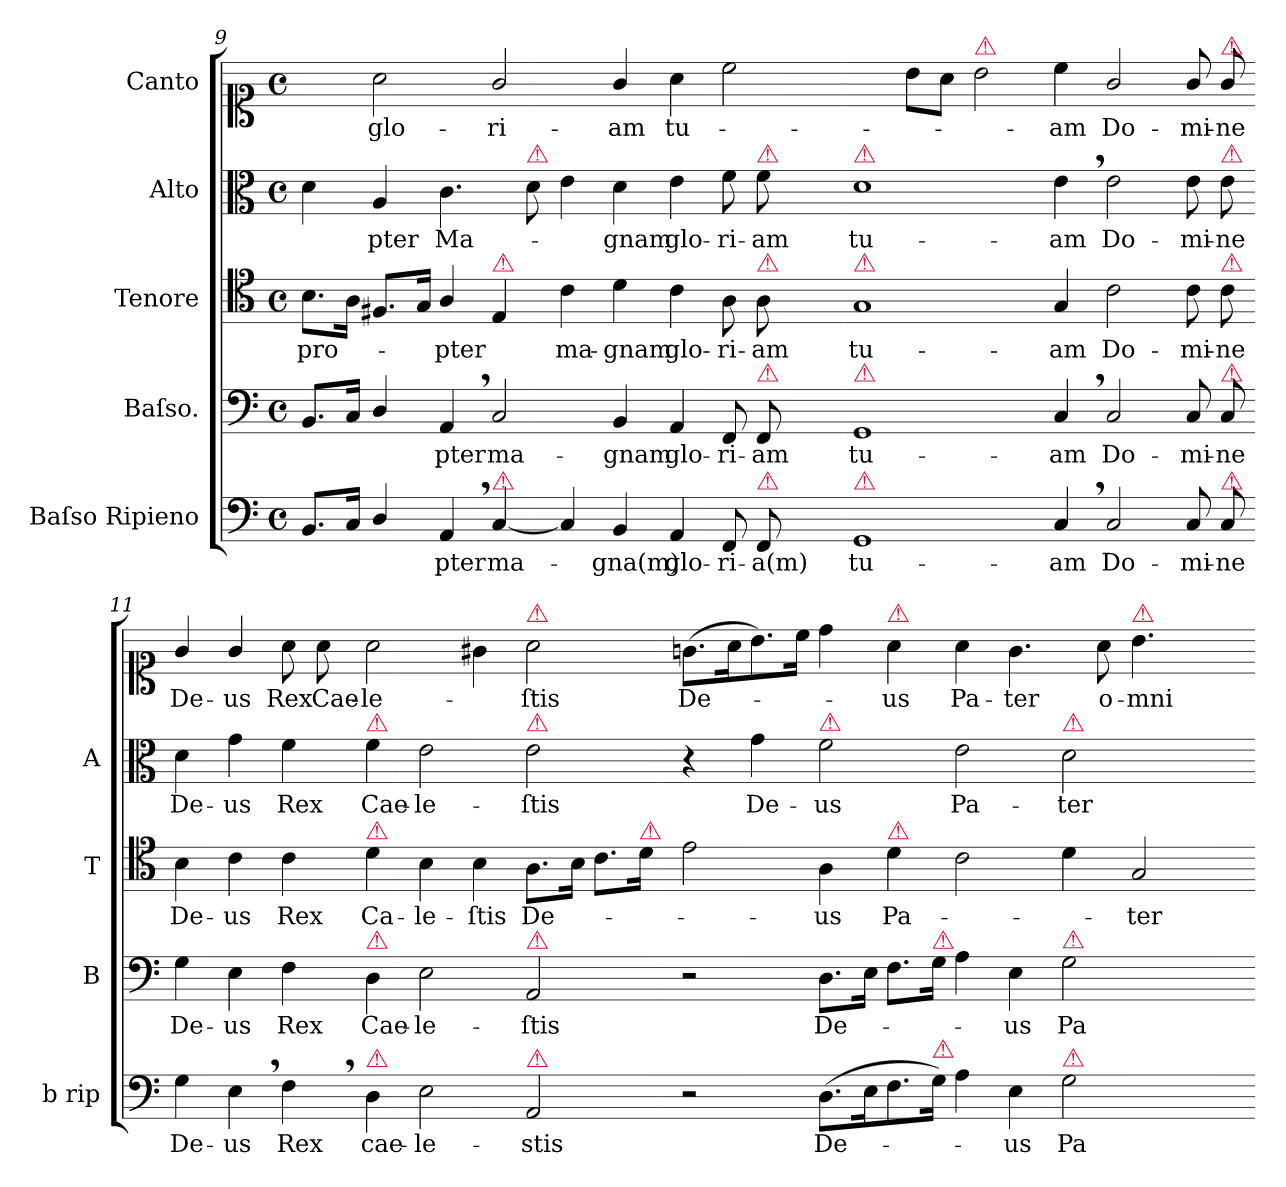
**kern	**text	**kern	**text	**kern	**text	**kern	**text	**kern	**text
*part5	*part5	*part4	*part4	*part3	*part3	*part2	*part2	*part1	*part1
*staff5	*staff5	*staff4	*staff4	*staff3	*staff3	*staff2	*staff2	*staff1	*staff1
*I"Baſso Ripieno	*	*I"Baſso.	*	*I"Tenore	*	*I"Alto	*	*I"Canto	*
*I'b rip	*	*I'B	*	*I'T	*	*I'A	*	*	*
*clefF4	*	*clefF4	*	*clefC4	*	*clefC3	*	*clefC1	*
*k[]	*	*k[]	*	*k[]	*	*k[]	*	*k[]	*
*C:	*	*C:	*	*C:	*	*C:	*	*C:	*
*M2/1	*	*M2/1	*	*M2/1	*	*M2/1	*	*M2/1	*
*met(c)	*	*met(c)	*	*met(c)	*	*met(c)	*	*met(c)	*
=9	=9	=9	=9	=9	=9	=9	=9	=9	=9
8.BB/L	.	8.BB/L	.	8.B\L	pro-	4d\	.	4ryy	.
16C/Jk	.	16C/Jk	.	16A\Jk	.	.	.	.	.
4D/	.	4D/	.	8.F#X/L	.	4A/	-pter	2a\	glo-
.	.	.	.	16G/Jk	.	.	.	.	.
4AA,/	-pter	4AA,</	-pter	4A/	-pter	4.c\	Ma-	.	.
!	!	!	!	!LO:TX:a:color=crimson:t=⚠	!	!	!	!	!
!LO:TX:a:color=crimson:t=⚠	!	!	!	!	!	!	!	!	!
[4C/	ma-	2C/	ma-	4E/	.	.	.	2g/	-ri-
!	!	!	!	!	!	!LO:TX:a:color=crimson:t=⚠	!	!	!
.	.	.	.	.	.	8d\	.	.	.
4C/]	.	.	.	4c\	ma-	4e\	.	.	.
4BB/	-gna(m)	4BB/	-gnam	4d\	-gnam	4d\	-gnam	4g/	-am
4AA/	glo-	4AA/	glo-	4c\	glo-	4e\	glo-	4a\	tu-
8FF/	-ri-	8FF/	-ri-	8A\	-ri-	8f\	-ri-	2cc\	.
!	!	!	!	!	!	!LO:TX:a:color=crimson:t=⚠	!	!	!
!	!	!	!	!LO:TX:a:color=crimson:t=⚠	!	!	!	!	!
!	!	!LO:TX:a:color=crimson:t=⚠	!	!	!	!	!	!	!
!LO:TX:a:color=crimson:t=⚠	!	!	!	!	!	!	!	!	!
8FF/	-a(m)	8FF/	-am	8A\	-am	8f\	-am	.	.
4ryy	.	4ryy	.	4ryy	.	4ryy	.	.	.
=10-	=10-	=10-	=10-	=10-	=10-	=10-	=10-	=10-	=10-
!	!	!	!	!	!	!LO:TX:a:color=crimson:t=⚠	!	!	!
!	!	!	!	!LO:TX:a:color=crimson:t=⚠	!	!	!	!	!
!	!	!LO:TX:a:color=crimson:t=⚠	!	!	!	!	!	!	!
!LO:TX:a:color=crimson:t=⚠	!	!	!	!	!	!	!	!	!
1GG/	tu-	1GG/	tu-	1G/	tu-	1d\	tu-	4ryy	.
.	.	.	.	.	.	.	.	8b\L	.
.	.	.	.	.	.	.	.	8a\J	.
!	!	!	!	!	!	!	!	!LO:TX:a:color=crimson:t=⚠	!
.	.	.	.	.	.	.	.	2b\	.
4C,</	-am	4C,/	-am	4G/	-am	4e,\	-am	4cc\	-am
2C/	Do-	2C/	Do-	2c\	Do-	2e\	Do-	2g/	Do-
8C/	-mi-	8C/	-mi-	8c\	-mi-	8e\	-mi-	8g/	-mi-
!	!	!	!	!	!	!	!	!LO:TX:a:color=crimson:t=⚠	!
!	!	!	!	!	!	!LO:TX:a:color=crimson:t=⚠	!	!	!
!	!	!	!	!LO:TX:a:color=crimson:t=⚠	!	!	!	!	!
!	!	!LO:TX:a:color=crimson:t=⚠	!	!	!	!	!	!	!
!LO:TX:a:color=crimson:t=⚠	!	!	!	!	!	!	!	!	!
8C/	-ne	8C/	-ne	8c\	-ne	8e\	-ne	8g/	-ne
=11-	=11-	=11-	=11-	=11-	=11-	=11-	=11-	=11-	=11-
4G\	De-	4G\	De-	4B\	De-	4d\	De-	4g/	De-
4E,<\	-us	4E\	-us	4c\	-us	4g\	-us	4g/	-us
4F,<\	Rex	4F\	Rex	4c\	Rex	4f\	Rex	8a\	Rex
.	.	.	.	.	.	.	.	8a\	Cae-
!	!	!	!	!	!	!LO:TX:a:color=crimson:t=⚠	!	!	!
!	!	!	!	!LO:TX:a:color=crimson:t=⚠	!	!	!	!	!
!	!	!LO:TX:a:color=crimson:t=⚠	!	!	!	!	!	!	!
!LO:TX:a:color=crimson:t=⚠	!	!	!	!	!	!	!	!	!
4D\	cae-	4D\	Cae-	4d\	Ca-	4f\	Cae-	2a\	-le-
2E\	-le-	2E\	-le-	4B\	-le-	2e\	-le-	.	.
.	.	.	.	4B\	-ſtis	.	.	4g#X\	.
!	!	!	!	!	!	!	!	!LO:TX:a:color=crimson:t=⚠	!
!	!	!	!	!	!	!LO:TX:a:color=crimson:t=⚠	!	!	!
!	!	!LO:TX:a:color=crimson:t=⚠	!	!	!	!	!	!	!
!LO:TX:a:color=crimson:t=⚠	!	!	!	!	!	!	!	!	!
2AA/	-stis	2AA/	-ſtis	8.A\L	De-	2e\	-ſtis	2a\	-ſtis
.	.	.	.	16B\Jk	.	.	.	.	.
.	.	.	.	8.c\L	.	.	.	.	.
!	!	!	!	!LO:TX:a:color=crimson:t=⚠	!	!	!	!	!
.	.	.	.	16d\Jk	.	.	.	.	.
=12-	=12-	=12-	=12-	=12-	=12-	=12-	=12-	=12-	=12-
2r	.	2r	.	2e\	.	4r	.	(8.gn\L	De-
.	.	.	.	.	.	.	.	16a\K	.
.	.	.	.	.	.	4g\	De-	8.b\)	.
.	.	.	.	.	.	.	.	16cc\Jk	.
!	!	!	!	!	!	!LO:TX:a:color=crimson:t=⚠	!	!	!
(8.D\L	De-	8.D\L	De-	4A\	-us	2f\	-us	4dd\	.
16E\K	.	16E\Jk	.	.	.	.	.	.	.
!	!	!	!	!	!	!	!	!LO:TX:a:color=crimson:t=⚠	!
!	!	!	!	!LO:TX:a:color=crimson:t=⚠	!	!	!	!	!
8.F\	.	8.F\L	.	4d\	Pa-	.	.	4a\	-us
!	!	!LO:TX:a:color=crimson:t=⚠	!	!	!	!	!	!	!
!LO:TX:a:color=crimson:t=⚠	!	!	!	!	!	!	!	!	!
16G\Jk)	.	16G\Jk	.	.	.	.	.	.	.
4A\	.	4A\	.	2c\	.	2e\	Pa-	4a\	Pa-
4E\	-us	4E\	-us	.	.	.	.	4.g\	-ter
!	!	!	!	!	!	!LO:TX:a:color=crimson:t=⚠	!	!	!
!	!	!LO:TX:a:color=crimson:t=⚠	!	!	!	!	!	!	!
!LO:TX:a:color=crimson:t=⚠	!	!	!	!	!	!	!	!	!
2G\	Pa-	2G\	Pa-	4d\	.	2d\	-ter	.	.
.	.	.	.	.	.	.	.	8a\	o-
!	!	!	!	!	!	!	!	!LO:TX:a:color=crimson:t=⚠	!
.	.	.	.	2G/	-ter	.	.	4.b\	-mni-
4ryy	.	4ryy	.	.	.	4ryy	.	.	.
.	.	.	.	.	.	.	.	8ryy	.
=-	=-	=-	=-	=-	=-	=-	=-	=-	=-
*-	*-	*-	*-	*-	*-	*-	*-	*-	*-
